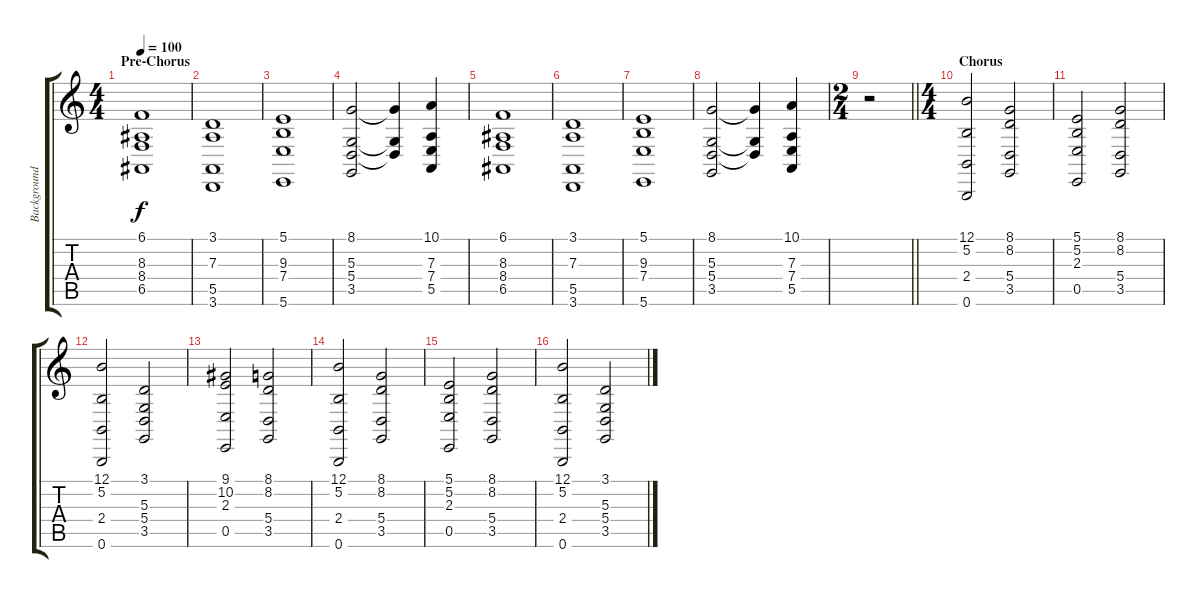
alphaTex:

\track ("Background Choir" "Background") {instrument choiraahs}
\staff {score tabs}
\tuning (B3 Gb3 D3 A2 E2 B1) {hide}
\ts (4 4)
\section ("" "Pre-Chorus")
\tempo 100
\clef g2
\ks c
(6.1 8.3 8.4 6.5).1{dy f} |
(3.1 7.3 5.5 3.6).1 |
(5.1 9.3 7.4 5.6).1 |
(8.1 5.3 5.4 3.5).2 (8.1{t} 5.3{t} 5.4{t}).4 (10.1 7.3 7.4 5.5).4 |
(6.1 8.3 8.4 6.5).1 |
(3.1 7.3 5.5 3.6).1 |
(5.1 9.3 7.4 5.6).1 |
(8.1 5.3 5.4 3.5).2 (8.1{t} 5.3{t} 5.4{t}).4 (10.1 7.3 7.4 5.5).4 |
\ts (2 4)
\barLineRight lightlight
r.2 |
\ts (4 4)
\section ("" "Chorus")
(12.1 5.2 2.4 0.6).2 (8.1 8.2 5.4 3.5).2 |
(5.1 5.2 2.3 0.5).2 (8.1 8.2 5.4 3.5).2 |
(12.1 5.2 2.4 0.6).2 (3.1 5.3 5.4 3.5).2 |
(9.1 10.2 2.3 0.5).2 (8.1 8.2 5.4 3.5).2 |
(12.1 5.2 2.4 0.6).2 (8.1 8.2 5.4 3.5).2 |
(5.1 5.2 2.3 0.5).2 (8.1 8.2 5.4 3.5).2 |
(12.1 5.2 2.4 0.6).2 (3.1 5.3 5.4 3.5).2
